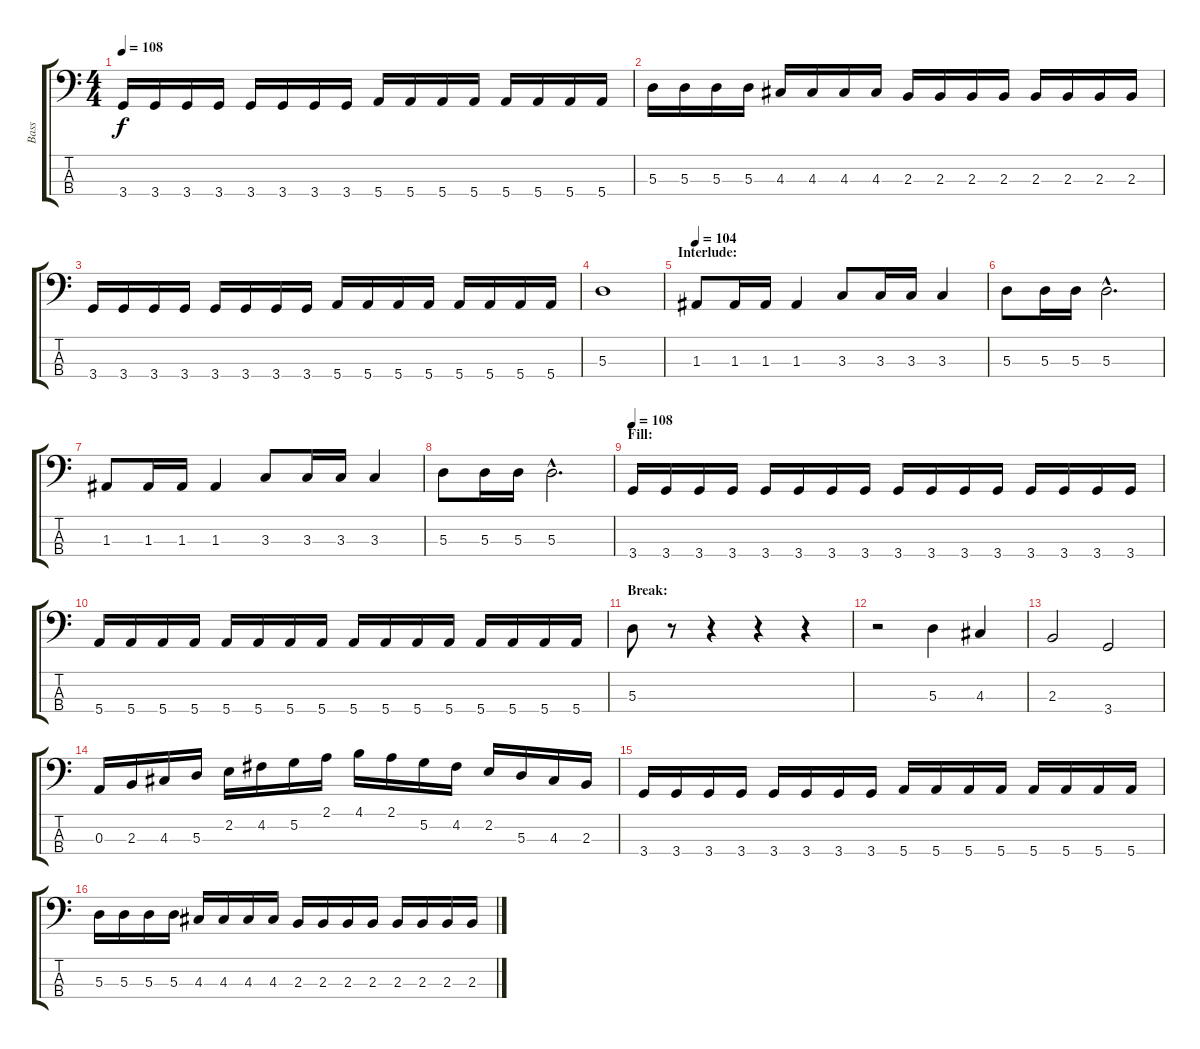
\track ("Bass" "Bass") {instrument electricbassfinger}
\staff {score tabs}
\tuning (G2 D2 A1 E1) {hide}
\ts (4 4)
\tempo 108
\clef f4
\ks c
3.4.16{dy f} 3.4.16 3.4.16 3.4.16 3.4.16 3.4.16 3.4.16 3.4.16 5.4.16 5.4.16 5.4.16 5.4.16 5.4.16 5.4.16 5.4.16 5.4.16 |
5.3.16 5.3.16 5.3.16 5.3.16 4.3.16 4.3.16 4.3.16 4.3.16 2.3.16 2.3.16 2.3.16 2.3.16 2.3.16 2.3.16 2.3.16 2.3.16 |
3.4.16 3.4.16 3.4.16 3.4.16 3.4.16 3.4.16 3.4.16 3.4.16 5.4.16 5.4.16 5.4.16 5.4.16 5.4.16 5.4.16 5.4.16 5.4.16 |
5.3.1 |
\section ("" "Interlude:")
\tempo 104
1.3.8 1.3.16 1.3.16 1.3.4 3.3.8 3.3.16 3.3.16 3.3.4 |
5.3.8 5.3.16 5.3.16 5.3{hac}.2{d} |
1.3.8 1.3.16 1.3.16 1.3.4 3.3.8 3.3.16 3.3.16 3.3.4 |
5.3.8 5.3.16 5.3.16 5.3{hac}.2{d} |
\section ("" "Fill:")
\tempo 108
3.4.16 3.4.16 3.4.16 3.4.16 3.4.16 3.4.16 3.4.16 3.4.16 3.4.16 3.4.16 3.4.16 3.4.16 3.4.16 3.4.16 3.4.16 3.4.16 |
5.4.16 5.4.16 5.4.16 5.4.16 5.4.16 5.4.16 5.4.16 5.4.16 5.4.16 5.4.16 5.4.16 5.4.16 5.4.16 5.4.16 5.4.16 5.4.16 |
\section ("" "Break:")
5.3.8 r.8 r.4 r.4 r.4 |
r.2 5.3.4 4.3.4 |
2.3.2 3.4.2 |
0.3.16 2.3.16 4.3.16 5.3.16 2.2.16 4.2.16 5.2.16 2.1.16 4.1.16 2.1.16 5.2.16 4.2.16 2.2.16 5.3.16 4.3.16 2.3.16 |
3.4.16 3.4.16 3.4.16 3.4.16 3.4.16 3.4.16 3.4.16 3.4.16 5.4.16 5.4.16 5.4.16 5.4.16 5.4.16 5.4.16 5.4.16 5.4.16 |
5.3.16 5.3.16 5.3.16 5.3.16 4.3.16 4.3.16 4.3.16 4.3.16 2.3.16 2.3.16 2.3.16 2.3.16 2.3.16 2.3.16 2.3.16 2.3.16
